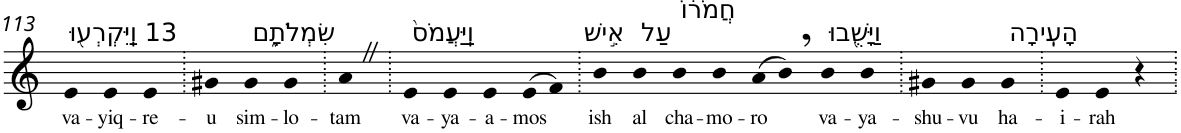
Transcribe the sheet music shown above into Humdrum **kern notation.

**kern	**text
*part1	*part1
*staff1	*staff1
*I"Piano	*
*I'Pno	*
!!LO:PB:g=z
*clefG2	*
*k[]	*
=113	=113
!LO:TX:a:t=13 וַֽיִּקְרְע֖וּ	!
!	!LO:LY:b
4e	va-
!	!LO:LY:b
4e	-yiq-
!	!LO:LY:b
4e	-re-
=114.	=114.
!	!LO:LY:b
4g#X	-u
!LO:TX:a:t=שִׂמְלֹתָ֑ם	!
!	!LO:LY:b
4g#	sim-
!	!LO:LY:b
4g#	-lo-
=115.	=115.
!	!LO:LY:b
4aZ	-tam
=116.	=116.
!LO:TX:a:t=וַֽיַּעֲמֹס֙	!
!	!LO:LY:b
4e	va-
!	!LO:LY:b
4e	-ya-
!	!LO:LY:b
4e	-a-
!	!LO:LY:b
(>8e	-mos
8f)	.
=117.	=117.
!LO:TX:a:t=אִ֣ישׁ	!
!	!LO:LY:b
4b	ish
!LO:TX:a:t=עַל	!
!	!LO:LY:b
4b	al
!LO:TX:a:t=חֲמֹר֔וֹ	!
!	!LO:LY:b
4b	cha-
!	!LO:LY:b
4b	-mo-
!	!LO:LY:b
(>8a	-ro
8b,)	.
!LO:TX:a:t=וַיָּשֻׁ֖בוּ	!
!	!LO:LY:b
4b	va-
!	!LO:LY:b
4b	-ya-
=118.	=118.
!	!LO:LY:b
4g#X	-shu-
!	!LO:LY:b
4g#	-vu
!LO:TX:a:t=הָעִֽירָה	!
!	!LO:LY:b
4g#	ha-
=119.	=119.
!	!LO:LY:b
4e	-i-
!	!LO:LY:b
4e	-rah
4r	.
=.	=.
*-	*-
